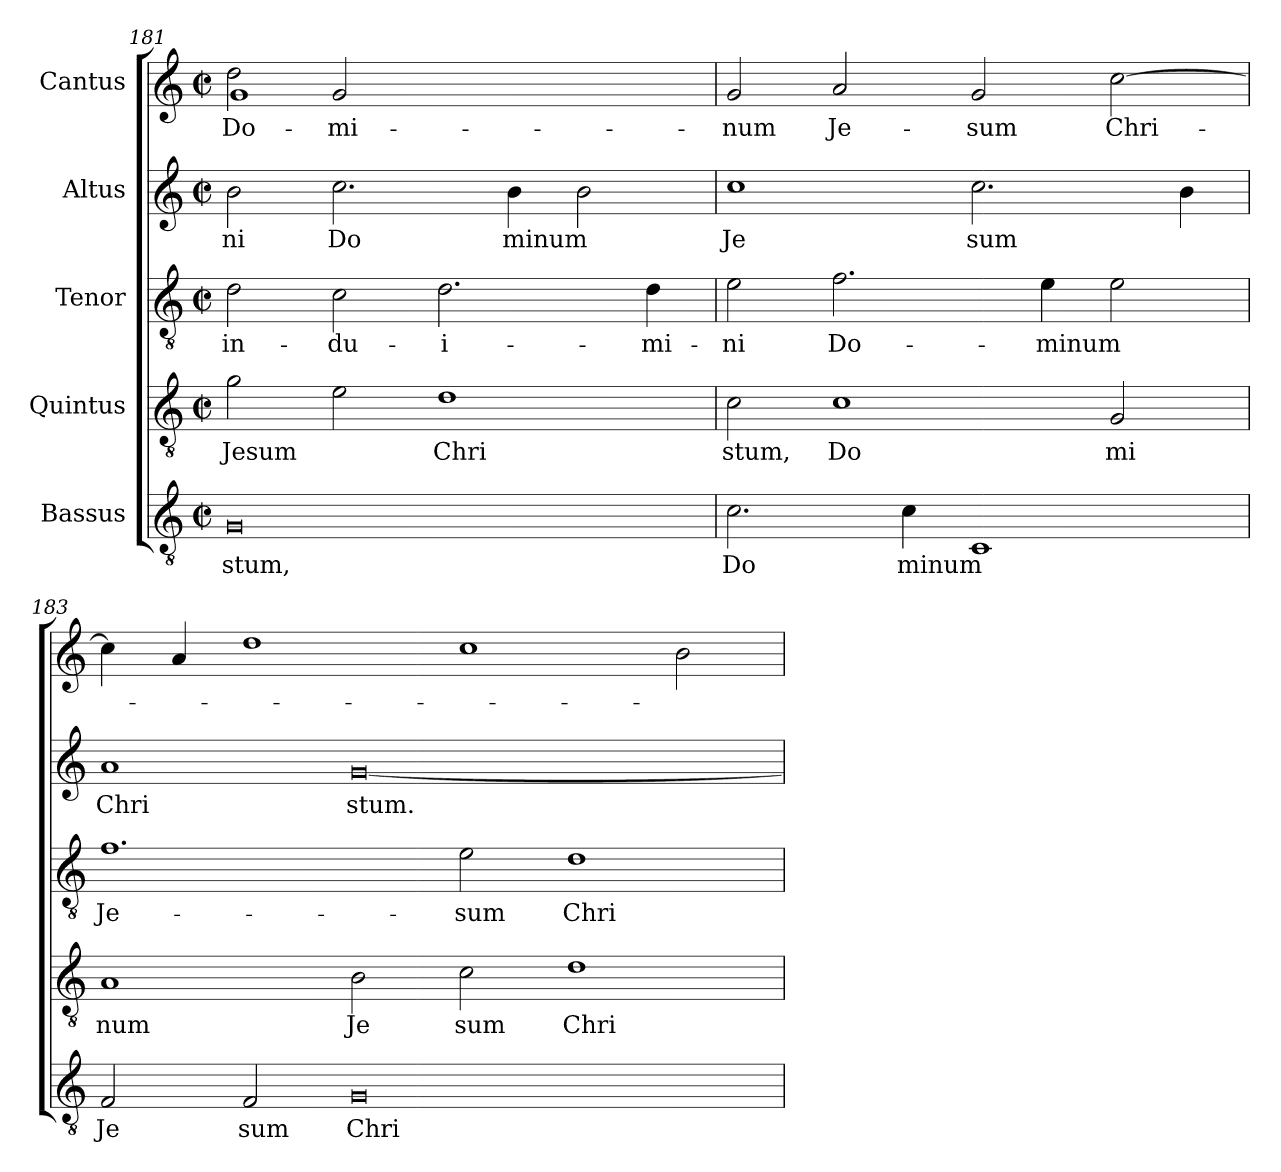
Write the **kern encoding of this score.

**kern	**text	**kern	**text	**kern	**text	**kern	**text	**kern	**text
*part5	*part5	*part4	*part4	*part3	*part3	*part2	*part2	*part1	*part1
*staff5	*staff5	*staff4	*staff4	*staff3	*staff3	*staff2	*staff2	*staff1	*staff1
*I"Bassus	*	*I"Quintus	*	*I"Tenor	*	*I"Altus	*	*I"Cantus	*
*clefGv2	*	*clefGv2	*	*clefGv2	*	*clefG2	*	*clefG2	*
*M2/2	*	*M2/2	*	*M2/2	*	*M2/2	*	*M2/2	*
*met(c|)	*	*met(c|)	*	*met(c|)	*	*met(c|)	*	*met(c|)	*
=181	=181	=181	=181	=181	=181	=181	=181	=181	=181
!LO:N:vis=0	!LO:LY:b:cj	!	!LO:LY:b	!	!LO:LY:b:cj	!	!LO:LY:b:cj	!	!LO:LY:b:cj
*	*	*	*	*	*	*	*	*^	*
!	!	!	!	!	!	!	!	!	!	!LO:LY:b:cj
1G	stum,	2g\	Jesum	2d\	in-	2b\	ni	2dd\	1g	Do-
!	!	!	!	!	!LO:LY:b:cj	!	!LO:LY:b:cj	!	!	!LO:LY:b:cj
.	.	2e\	.	2c\	-du-	2.cc\	Do	2g/	.	-mi-
!	!	!	!LO:LY:b:cj	!	!LO:LY:b:cj	!	!	!	!	!
1ryy	.	1d	Chri	2.d\	-i-	.	.	1ryy	1ryy	.
!	!	!	!	!	!	!	!LO:LY:b	!	!	!
.	.	.	.	.	.	4b\	minum	.	.	.
.	.	.	.	.	.	2b\	.	.	.	.
!	!	!	!	!	!LO:LY:b:cj	!	!	!	!	!
.	.	.	.	4d\	-mi-	.	.	.	.	.
*	*	*	*	*	*	*	*	*v	*v	*
=182	=182	=182	=182	=182	=182	=182	=182	=182	=182
!	!LO:LY:b:cj	!	!LO:LY:b:cj	!	!LO:LY:b:cj	!	!LO:LY:b:cj	!	!LO:LY:b:cj
2.c\	Do	2c\	stum,	2e\	-ni	1cc	Je	2g/	-num
!	!	!	!LO:LY:b:cj	!	!LO:LY:b:cj	!	!	!	!LO:LY:b:cj
.	.	1c	Do	2.f\	Do-	.	.	2a/	Je-
!	!LO:LY:b	!	!	!	!	!	!	!	!
4c\	minum	.	.	.	.	.	.	.	.
!	!	!	!	!	!	!	!LO:LY:b	!	!LO:LY:b:cj
1C	.	.	.	.	.	2.cc\	sum	2g/	-sum
!	!	!	!	!	!LO:LY:b	!	!	!	!
.	.	.	.	4e\	-minum	.	.	.	.
!	!	!	!LO:LY:b:cj	!	!	!	!	!	!LO:LY:b
.	.	2G/	mi	2e\	.	.	.	[>2cc\	Chri-
.	.	.	.	.	.	4b\	.	.	.
=183	=183	=183	=183	=183	=183	=183	=183	=183	=183
!	!LO:LY:b:cj	!	!LO:LY:b:cj	!	!LO:LY:b:cj	!	!LO:LY:b:cj	!	!
2F/	Je	1A	num	1.f	Je-	1a	Chri	4cc\]	.
.	.	.	.	.	.	.	.	4a/	.
!	!LO:LY:b:cj	!	!	!	!	!	!	!	!
2F/	sum	.	.	.	.	.	.	1dd	.
!	!LO:LY:b:cj	!	!LO:LY:b:cj	!	!	!	!LO:LY:b	!	!
0G	Chri	2B\	Je	.	.	[<0g	stum.	.	.
!	!	!	!LO:LY:b:cj	!	!LO:LY:b:cj	!	!	!	!
.	.	2c\	sum	2e\	-sum	.	.	1cc	.
!	!	!	!LO:LY:b:cj	!	!LO:LY:b:cj	!	!	!	!
.	.	1d	Chri	1d	Chri-	.	.	.	.
.	.	.	.	.	.	.	.	2b\	.
=	=	=	=	=	=	=	=	=	=
*-	*-	*-	*-	*-	*-	*-	*-	*-	*-
